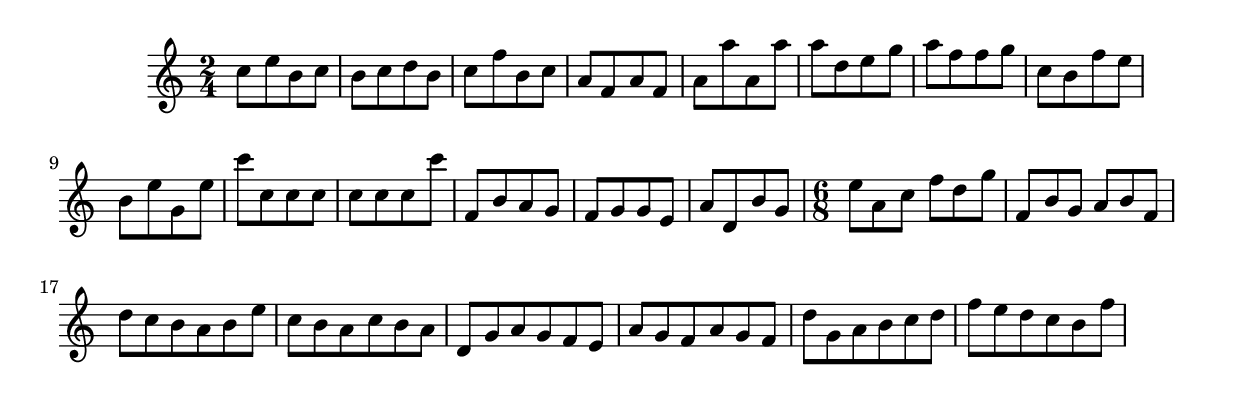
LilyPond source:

\version "2.17.11"
\header{

  texidoc = "Fully concave beams should be horizontal. Informally spoken,
  concave refers to the shape of the notes that are opposite a
  beam. If an up-beam has high notes on its center stems, then we call
  it concave.

  If a beam fails a test, the desired slope is printed next to it.

" 
}


resetMeasure = \set Score.measurePosition = #(ly:make-moment 0/1)

%% examples from Ross.
rossFourBeams =\relative c'' {
  \time 2/4
  c8[ e b c]
  b[ c d b]
  c[ f b, c]

  a[ f a f] a[ a' a, a']
  a[ d, e g] a[ f f g]
  c,[ b f' e]
  b[ e g, e']
  c'[ c, c c]
  c[ c c c']
  f,,[ b a g]
  f[g g e]
  a[ d, b' g]
}
rossThreeBeams = \relative c'' {
  \time 6/8
  e[ a, c] f[ d g]
  f,[ b g] a[ b f]
  d'[ c b a b e]
  c[ b a c b a]
  d,[ g a g f e ]
  a[ g f a g f]
  d'[ g, a b c d]
  f[ e d c b f']
}

rossBeams = \relative c'' {
  \rossFourBeams
  \rossThreeBeams
}

\layout{
  ragged-right = ##t
  #(define debug-beam-quanting #t)
}




#(define (<> x y) (not (= x  y)))
\new Voice {
  \override Beam.positions = #(check-slope-callbacks =)
  \rossBeams
  
}
